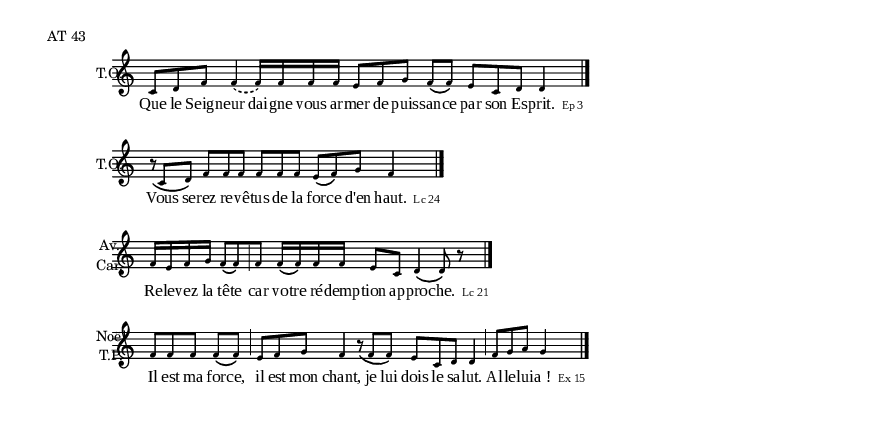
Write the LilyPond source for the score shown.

\version "2.12.0"
 \include "definitions.ly"
\markup {AT 43 }


\relative d' { 
	\new Staff {
		\cadenzaOn
		\set Staff.instrumentName = \markup{ \center-column {T.O.  } }
\times 2/3 { c8[ d f] }
\slurDashed f4(
f16)[ f f f]
\times 2/3 { e8[ f g] }
f[\( f\)]
\times 2/3 { e[ c d] }
d4
		\endBar
	}
	\addlyrics {
Que le Seign -- eur dai -- gne vous ar -- mer de puis -- san -- ce par son Es -- prit.		
		\markup { \citation #"Ep 3" } 
	}
}
\relative d' { 
	\new Staff {
		\cadenzaOn
		\set Staff.instrumentName = \markup{ \center-column { T.O. } }
		\times 2/3 { r8_\( c[ d]\) }
		\times 2/3 { f8[ f f] }
		\times 2/3 { f8[ f f] }
		\times 2/3 { e8[\( f\) g] } f4
		\endBar
	}
	\addlyrics {
		Vous se -- rez re -- vê -- tus de la for -- ce d'en haut.		
		\markup { \citation #"Lc 24" } 
	}
}

\relative d' { 
	\new Staff {
		\cadenzaOn
		\set Staff.instrumentName = \markup{ \center-column {Av. Car.  } }
f16[ e f g]
\times 2/3 { f8[\( f\) \cesurebasse f] }
f16[\( f\) f f]
e8[ c]
d4\( d8\) r
		\endBar
	}
	\addlyrics {
Re -- le -- vez la tê -- te car vo -- tre ré -- demp -- tion ap -- pro -- che.		
		\markup { \citation #"Lc 21" } 
	}
}

\relative d' { 
	\new Staff {
		\cadenzaOn
		\set Staff.instrumentName = \markup{ \center-column { Noël T.P. } }
\times 2/3 { f8[ f f] }
f[\( f\)]
\cesure
\times 2/3 { e[ f g] }
f4
\pespace
\times 2/3 { r8_\( f[ f]\) }
\times 2/3 { e[ c d] }
d4
\cesureall
\times 2/3 { f8[ g a] }
g4
		\endBar
	}
	\addlyrics {
Il est ma for -- ce, il est mon chant, je lui dois le sa -- lut. Al -- le -- lui -- "a !"		
		\markup { \citation #"Ex 15" } 
	}
}
